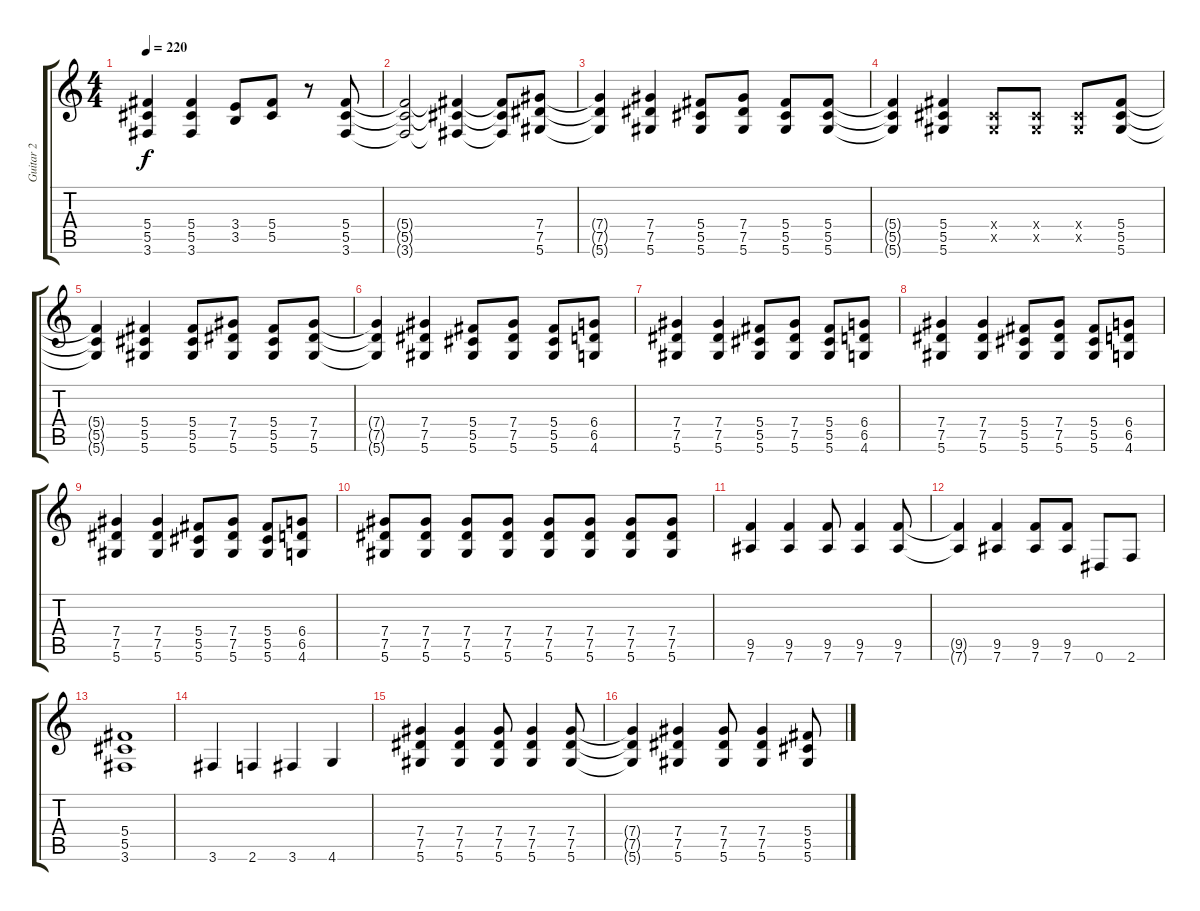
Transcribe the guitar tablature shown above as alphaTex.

\track ("Guitar 2" "Guitar 2") {instrument distortionguitar}
\staff {score tabs}
\tuning (Eb4 Bb3 Gb3 Db3 Ab2 Eb2) {hide}
\ts (4 4)
\tempo 220
\clef g2
\ks c
(5.4{t} 5.5{t} 3.6{t}).4{dy f} (5.4 5.5 3.6).4 (3.4 3.5).8 (5.4 5.5).8 r.8 (5.4 5.5 3.6).8 |
(5.4{t} 5.5{t} 3.6{t}).2 (5.4{t} 5.5{t} 3.6{t}).4 (5.4{t} 5.5{t} 3.6{t}).8 (7.4 7.5 5.6).8 |
(7.4{t} 7.5{t} 5.6{t}).4 (7.4 7.5 5.6).4 (5.4 5.5 5.6).8 (7.4 7.5 5.6).8 (5.4 5.5 5.6).8 (5.4 5.5 5.6).8 |
(5.4{t} 5.5{t} 5.6{t}).4 (5.4 5.5 5.6).4 (0.4{x} 0.5{x}).8 (0.4{x} 0.5{x}).8 (0.4{x} 0.5{x}).8 (5.4 5.5 5.6).8 |
(5.4{t} 5.5{t} 5.6{t}).4 (5.4 5.5 5.6).4 (5.4 5.5 5.6).8 (7.4 7.5 5.6).8 (5.4 5.5 5.6).8 (7.4 7.5 5.6).8 |
(7.4{t} 7.5{t} 5.6{t}).4 (7.4 7.5 5.6).4 (5.4 5.5 5.6).8 (7.4 7.5 5.6).8 (5.4 5.5 5.6).8 (6.4 6.5 4.6).8 |
(7.4 7.5 5.6).4 (7.4 7.5 5.6).4 (5.4 5.5 5.6).8 (7.4 7.5 5.6).8 (5.4 5.5 5.6).8 (6.4 6.5 4.6).8 |
(7.4 7.5 5.6).4 (7.4 7.5 5.6).4 (5.4 5.5 5.6).8 (7.4 7.5 5.6).8 (5.4 5.5 5.6).8 (6.4 6.5 4.6).8 |
(7.4 7.5 5.6).4 (7.4 7.5 5.6).4 (5.4 5.5 5.6).8 (7.4 7.5 5.6).8 (5.4 5.5 5.6).8 (6.4 6.5 4.6).8 |
(7.4 7.5 5.6).8 (7.4 7.5 5.6).8 (7.4 7.5 5.6).8 (7.4 7.5 5.6).8 (7.4 7.5 5.6).8 (7.4 7.5 5.6).8 (7.4 7.5 5.6).8 (7.4 7.5 5.6).8 |
(9.5 7.6).4 (9.5 7.6).4 (9.5 7.6).8 (9.5 7.6).4 (9.5 7.6).8 |
(9.5{t} 7.6{t}).4 (9.5 7.6).4 (9.5 7.6).8 (9.5 7.6).8 0.6.8 2.6.8 |
(5.4 5.5 3.6).1 |
3.6.4 2.6.4 3.6.4 4.6.4 |
(7.4 7.5 5.6).4 (7.4 7.5 5.6).4 (7.4 7.5 5.6).8 (7.4 7.5 5.6).4 (7.4 7.5 5.6).8 |
(7.4{t} 7.5{t} 5.6{t}).4 (7.4 7.5 5.6).4 (7.4 7.5 5.6).8 (7.4 7.5 5.6).4 (5.4 5.5 5.6).8
